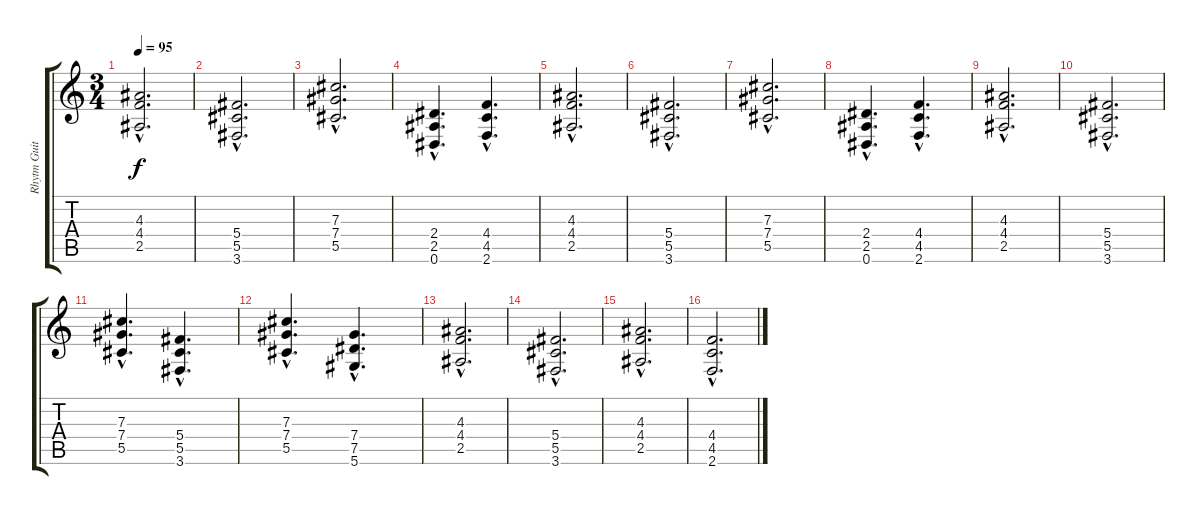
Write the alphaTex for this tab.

\track ("Rhytm Guitar" "Rhytm Guit") {instrument distortionguitar}
\staff {score tabs}
\tuning (Eb4 Bb3 Gb3 Db3 Ab2 Eb2) {hide}
\ts (3 4)
\tempo 95
\clef g2
\ks c
(4.3{hac} 4.4{hac} 2.5{hac}).2{d dy f} |
(5.4{hac} 5.5{hac} 3.6{hac}).2{d} |
(7.3{hac} 7.4{hac} 5.5{hac}).2{d} |
(2.4{hac} 2.5{hac} 0.6{hac}).4{d} (4.4{hac} 4.5{hac} 2.6{hac}).4{d} |
(4.3{hac} 4.4{hac} 2.5{hac}).2{d} |
(5.4{hac} 5.5{hac} 3.6{hac}).2{d} |
(7.3{hac} 7.4{hac} 5.5{hac}).2{d} |
(2.4{hac} 2.5{hac} 0.6{hac}).4{d} (4.4{hac} 4.5{hac} 2.6{hac}).4{d} |
(4.3{hac} 4.4{hac} 2.5{hac}).2{d} |
(5.4{hac} 5.5{hac} 3.6{hac}).2{d} |
(7.3{hac} 7.4{hac} 5.5{hac}).4{d} (5.4{hac} 5.5{hac} 3.6{hac}).4{d} |
(7.3{hac} 7.4{hac} 5.5{hac}).4{d} (7.4{hac} 7.5{hac} 5.6{hac}).4{d} |
(4.3{hac} 4.4{hac} 2.5{hac}).2{d volume 10} |
(5.4{hac} 5.5{hac} 3.6{hac}).2{d} |
(4.3{hac} 4.4{hac} 2.5{hac}).2{d} |
(4.4{hac} 4.5{hac} 2.6{hac}).2{d}
